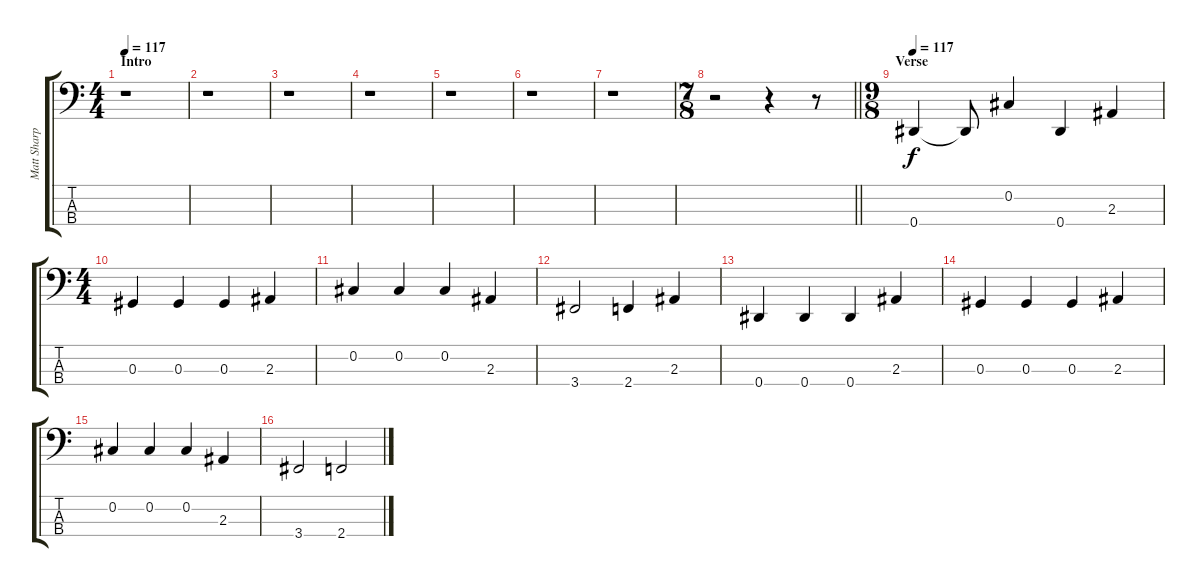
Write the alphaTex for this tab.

\track ("Matt Sharp" "Matt Sharp") {instrument electricbasspick}
\staff {score tabs}
\tuning (Gb2 Db2 Ab1 Eb1) {hide}
\ts (4 4)
\section ("" "Intro")
\tempo 117
\tempo 110
\tempo 117
\clef f4
\ks c
r.1{dy f instrument electricbasspick} |
r.1 |
r.1 |
r.1 |
r.1 |
r.1 |
r.1 |
\ts (7 8)
\barLineRight lightlight
r.2 r.4 r.8 |
\ts (9 8)
\section ("" "Verse")
\tempo 117
0.4.4 0.4{t}.8 0.2.4 0.4.4 2.3.4 |
\ts (4 4)
0.3.4 0.3.4 0.3.4 2.3.4 |
0.2.4 0.2.4 0.2.4 2.3.4 |
3.4.2 2.4.4 2.3.4 |
0.4.4 0.4.4 0.4.4 2.3.4 |
0.3.4 0.3.4 0.3.4 2.3.4 |
0.2.4 0.2.4 0.2.4 2.3.4 |
3.4.2 2.4.2
